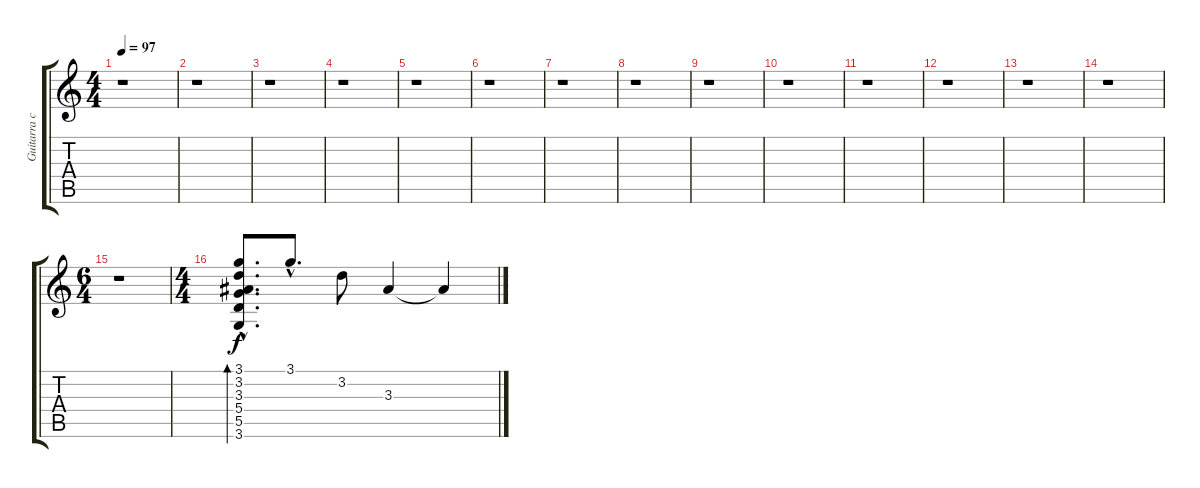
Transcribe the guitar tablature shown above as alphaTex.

\track ("Guitarra con distor" "Guitarra c") {instrument electricguitarmuted}
\staff {score tabs}
\tuning (E4 B3 G3 D3 A2 E2) {hide}
\ts (4 4)
\tempo 97
\clef g2
\ks c
r.1{dy f instrument electricguitarmuted} |
r.1 |
r.1 |
r.1 |
r.1 |
r.1 |
r.1 |
r.1 |
r.1 |
r.1 |
r.1 |
r.1 |
r.1 |
r.1 |
\ts (6 4)
r.1 |
\ts (4 4)
(3.1{hac} 3.2{hac} 3.3{hac} 5.4{hac} 5.5{hac} 3.6{hac}).8{d bd 240} 3.1{hac}.8{d} 3.2.8 3.3.4 3.3{t}.4
